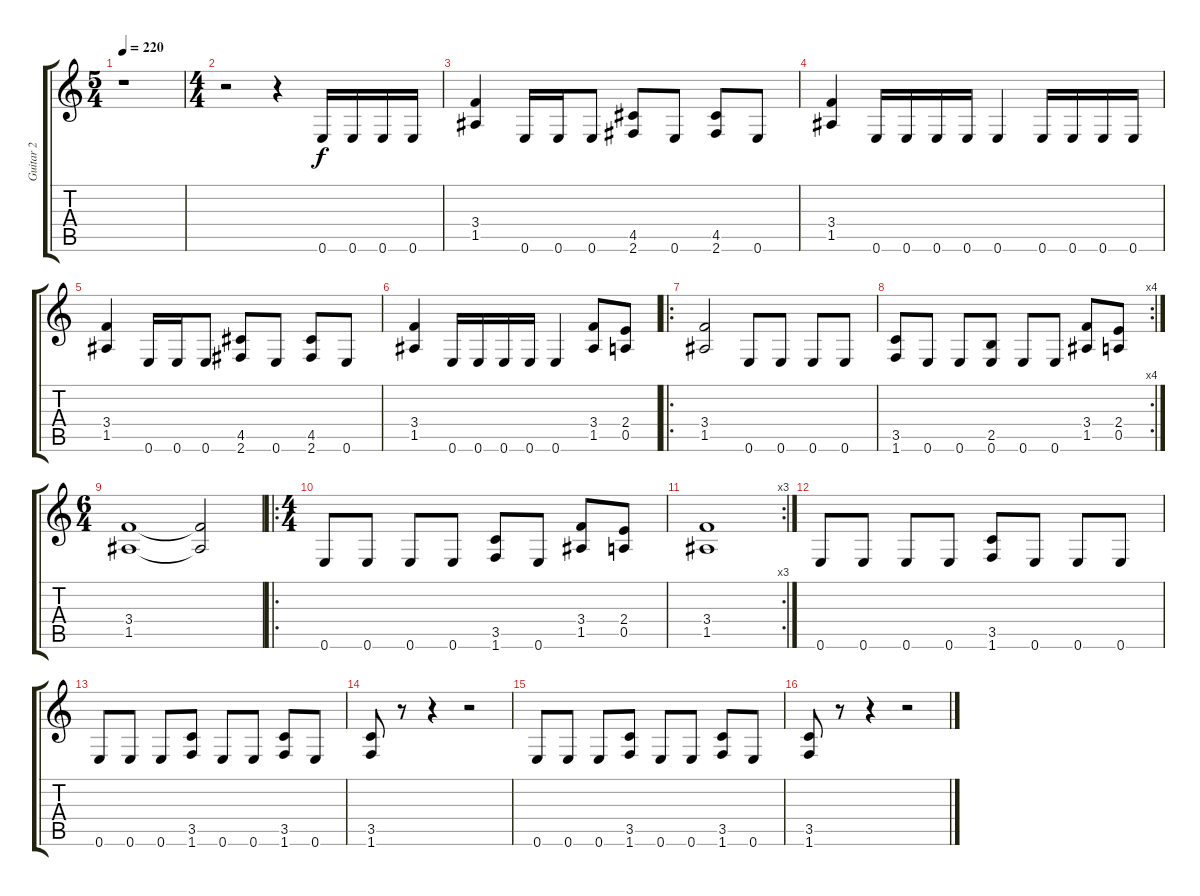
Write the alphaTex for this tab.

\track ("Guitar 2" "Guitar 2") {instrument overdrivenguitar}
\staff {score tabs}
\tuning (E4 B3 G3 D3 A2 E2) {hide}
\ts (5 4)
\tempo 220
\clef g2
\ks c
r.1{dy f instrument overdrivenguitar} |
\ts (4 4)
r.2 r.4 0.6.16 0.6.16 0.6.16 0.6.16 |
(3.4 1.5).4 0.6.16 0.6.16 0.6.8 (4.5 2.6).8 0.6.8 (4.5 2.6).8 0.6.8 |
(3.4 1.5).4 0.6.16 0.6.16 0.6.16 0.6.16 0.6.4 0.6.16 0.6.16 0.6.16 0.6.16 |
(3.4 1.5).4 0.6.16 0.6.16 0.6.8 (4.5 2.6).8 0.6.8 (4.5 2.6).8 0.6.8 |
(3.4 1.5).4 0.6.16 0.6.16 0.6.16 0.6.16 0.6.4 (3.4 1.5).8 (2.4 0.5).8 |
\ro
(3.4 1.5).2 0.6.8 0.6.8 0.6.8 0.6.8 |
\rc 4
(3.5 1.6).8 0.6.8 0.6.8 (2.5 0.6).8 0.6.8 0.6.8 (3.4 1.5).8 (2.4 0.5).8 |
\ts (6 4)
(3.4 1.5).1 (3.4{t} 1.5{t}).2 |
\ro
\ts (4 4)
0.6.8 0.6.8 0.6.8 0.6.8 (3.5 1.6).8 0.6.8 (3.4 1.5).8 (2.4 0.5).8 |
\rc 3
(3.4 1.5).1 |
0.6.8 0.6.8 0.6.8 0.6.8 (3.5 1.6).8 0.6.8 0.6.8 0.6.8 |
0.6.8 0.6.8 0.6.8 (3.5 1.6).8 0.6.8 0.6.8 (3.5 1.6).8 0.6.8 |
(3.5 1.6).8 r.8 r.4 r.2 |
0.6.8 0.6.8 0.6.8 (3.5 1.6).8 0.6.8 0.6.8 (3.5 1.6).8 0.6.8 |
(3.5 1.6).8 r.8 r.4 r.2
